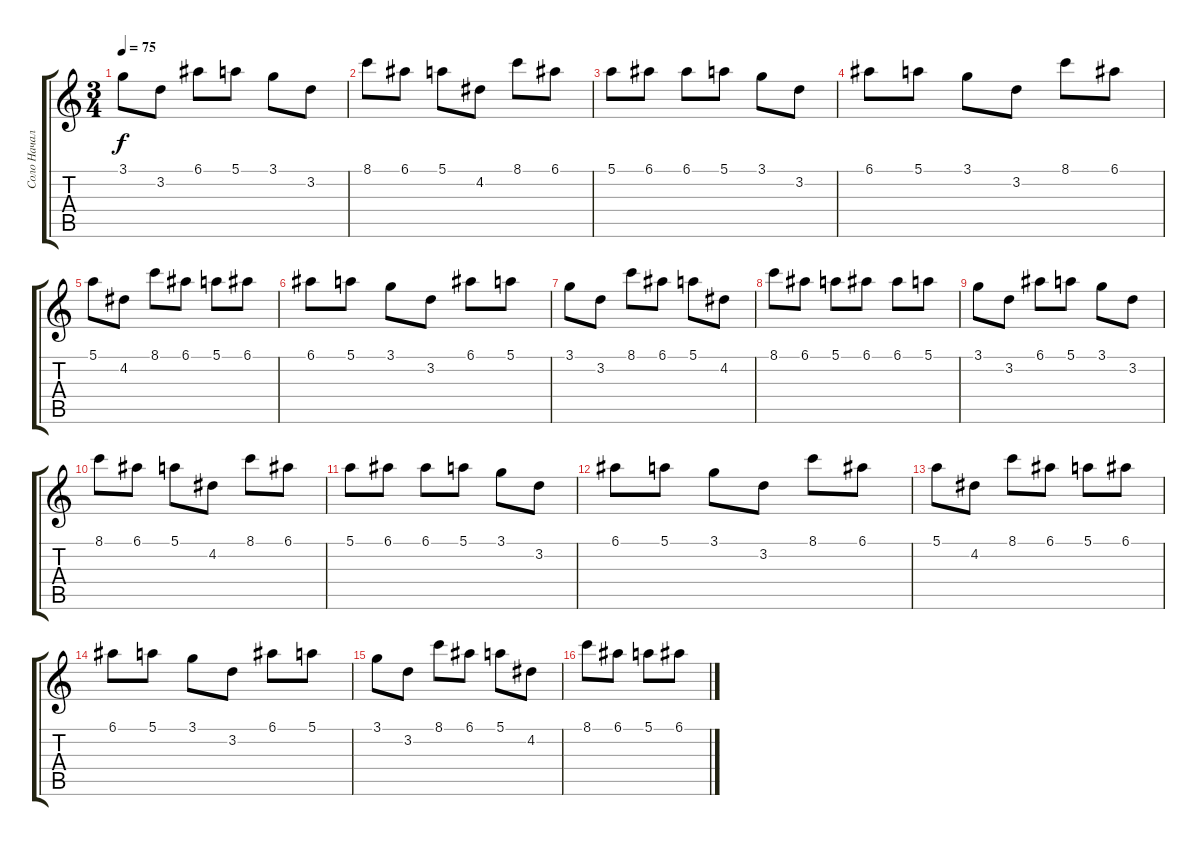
\track ("Соло Начало" "Соло Начал") {instrument acousticguitarsteel}
\staff {score tabs}
\tuning (E4 B3 G3 D3 A2 E2) {hide}
\ts (3 4)
\tempo 75
\clef g2
\ks c
3.1.8{dy f} 3.2.8 6.1.8 5.1.8 3.1.8 3.2.8 |
8.1.8 6.1.8 5.1.8 4.2.8 8.1.8 6.1.8 |
5.1.8 6.1.8 6.1.8 5.1.8 3.1.8 3.2.8 |
6.1.8 5.1.8 3.1.8 3.2.8 8.1.8 6.1.8 |
5.1.8 4.2.8 8.1.8 6.1.8 5.1.8 6.1.8 |
6.1.8 5.1.8 3.1.8 3.2.8 6.1.8 5.1.8 |
3.1.8 3.2.8 8.1.8 6.1.8 5.1.8 4.2.8 |
8.1.8 6.1.8 5.1.8 6.1.8 6.1.8 5.1.8 |
3.1.8 3.2.8 6.1.8 5.1.8 3.1.8 3.2.8 |
8.1.8 6.1.8 5.1.8 4.2.8 8.1.8 6.1.8 |
5.1.8 6.1.8 6.1.8 5.1.8 3.1.8 3.2.8 |
6.1.8 5.1.8 3.1.8 3.2.8 8.1.8 6.1.8 |
5.1.8 4.2.8 8.1.8 6.1.8 5.1.8 6.1.8 |
6.1.8 5.1.8 3.1.8 3.2.8 6.1.8 5.1.8 |
3.1.8 3.2.8 8.1.8 6.1.8 5.1.8 4.2.8 |
8.1.8 6.1.8 5.1.8 6.1.8
